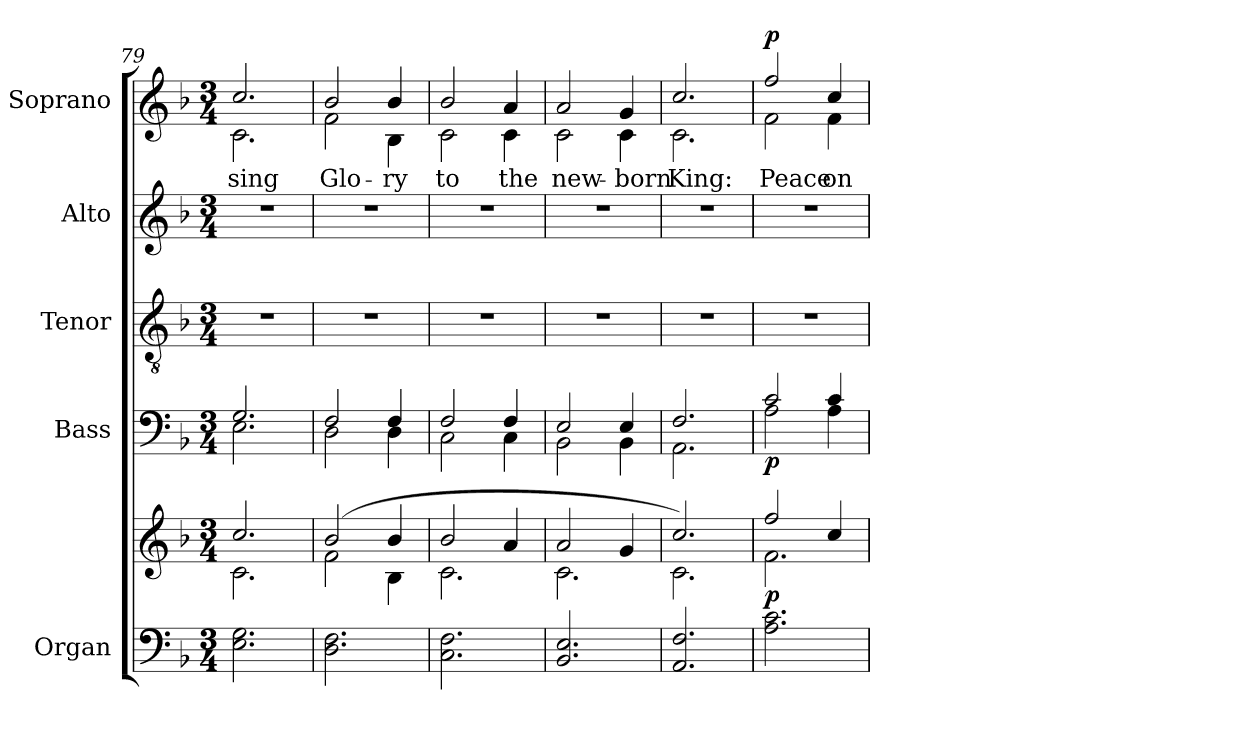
**kern	**kern	**dynam	**kern	**dynam	**kern	**kern	**kern	**text	**dynam
*part5	*part5	*part5	*part4	*part4	*part3	*part2	*part1	*part1	*part1
*staff6	*staff5	*staff5/6	*staff4	*staff4	*staff3	*staff2	*staff1	*staff1	*staff1
*I"Organ	*	*	*I"Bass	*	*I"Tenor	*I"Alto	*I"Soprano	*	*
*I'Org.	*	*	*I'B.	*	*I'T.	*I'A.	*I'S.	*	*
*clefF4	*clefG2	*	*clefF4	*	*clefGv2	*clefG2	*clefG2	*	*
*	*	*	*	*	*ITrd7c12	*	*	*	*
*k[b-]	*k[b-]	*	*k[b-]	*	*k[b-]	*k[b-]	*k[b-]	*	*
*F:	*F:	*	*F:	*	*F:	*F:	*F:	*	*
*M3/4	*M3/4	*	*M3/4	*	*M3/4	*M3/4	*M3/4	*	*
=79	=79	=79	=79	=79	=79	=79	=79	=79	=79
*	*^	*	*^	*	*	*	*	*	*
!	!	!	!	!	!	!	!LO:N:vis=1	!LO:N:vis=1	!	!	!
*	*	*	*	*	*	*	*	*	*^	*	*
!	!	!	!	!	!	!	!	!	!	!	!LO:LY:b:color=#000000	!
2.Ei\ 2.Gi	2.cci/	2.ci\	.	2.Gi/	2.Ei\	.	2.r	2.r	2.cci/	2.ci\	sing	.
=80	=80	=80	=80	=80	=80	=80	=80	=80	=80	=80	=80	=80
!	!	!	!	!	!	!	!LO:N:vis=1	!LO:N:vis=1	!	!	!	!
!	!	!	!	!	!	!	!	!	!	!	!LO:LY:b:color=#000000	!
2.Di\ 2.Fi	(2b-i/	2fi\	.	2Fi/	2Di\	.	2.r	2.r	2b-i/	2fi\	Glo-	.
!	!	!	!	!	!	!	!	!	!	!	!LO:LY:b:color=#000000	!
.	4b-i/	4B-i\	.	4Fi/	4Di\	.	.	.	4b-i/	4B-i\	-ry	.
=81	=81	=81	=81	=81	=81	=81	=81	=81	=81	=81	=81	=81
!	!	!	!	!	!	!	!LO:N:vis=1	!LO:N:vis=1	!	!	!	!
!	!	!	!	!	!	!	!	!	!	!	!LO:LY:b:color=#000000	!
2.Ci\ 2.Fi	2b-i/	2.ci\	.	2Fi/	2Ci\	.	2.r	2.r	2b-i/	2ci\	to	.
!	!	!	!	!	!	!	!	!	!	!	!LO:LY:b:color=#000000	!
.	4ai/	.	.	4Fi/	4Ci\	.	.	.	4ai/	4ci\	the	.
=82	=82	=82	=82	=82	=82	=82	=82	=82	=82	=82	=82	=82
!	!	!	!	!	!	!	!LO:N:vis=1	!LO:N:vis=1	!	!	!	!
!	!	!	!	!	!	!	!	!	!	!	!LO:LY:b:color=#000000	!
2.BB-i/ 2.Ei	2ai/	2.ci\	.	2Ei/	2BB-i\	.	2.r	2.r	2ai/	2ci\	new-	.
!	!	!	!	!	!	!	!	!	!	!	!LO:LY:b:color=#000000	!
.	4gi/	.	.	4Ei/	4BB-i\	.	.	.	4gi/	4ci\	-born	.
=83	=83	=83	=83	=83	=83	=83	=83	=83	=83	=83	=83	=83
!	!	!	!	!	!	!	!LO:N:vis=1	!LO:N:vis=1	!	!	!	!
!	!	!	!	!	!	!	!	!	!	!	!LO:LY:b:color=#000000	!
2.AAi/ 2.Fi	2.cci/)	2.ci\	.	2.Fi/	2.AAi\	.	2.r	2.r	2.cci/	2.ci\	King:	.
!!LO:LB:g=z	!!
=84	=84	=84	=84	=84	=84	=84	=84	=84	=84	=84	=84	=84
!	!	!	!	!	!	!	!LO:N:vis=1	!LO:N:vis=1	!	!	!	!
!	!	!	!	!	!	!	!	!	!	!	!LO:LY:b:color=#000000	!
2.Ai\ 2.ci	2ffi/	2.fi\	p	2ci/	2Ai\	p	2.r	2.r	2ffi/	2fi\	Peace	p
!	!	!	!	!	!	!	!	!	!	!	!LO:LY:b:color=#000000	!
.	4cci/	.	.	4ci/	4Ai\	.	.	.	4cci/	4fi\	on	.
*	*v	*v	*	*	*	*	*	*	*v	*v	*	*
*	*	*	*v	*v	*	*	*	*	*	*
=	=	=	=	=	=	=	=	=	=
*-	*-	*-	*-	*-	*-	*-	*-	*-	*-
